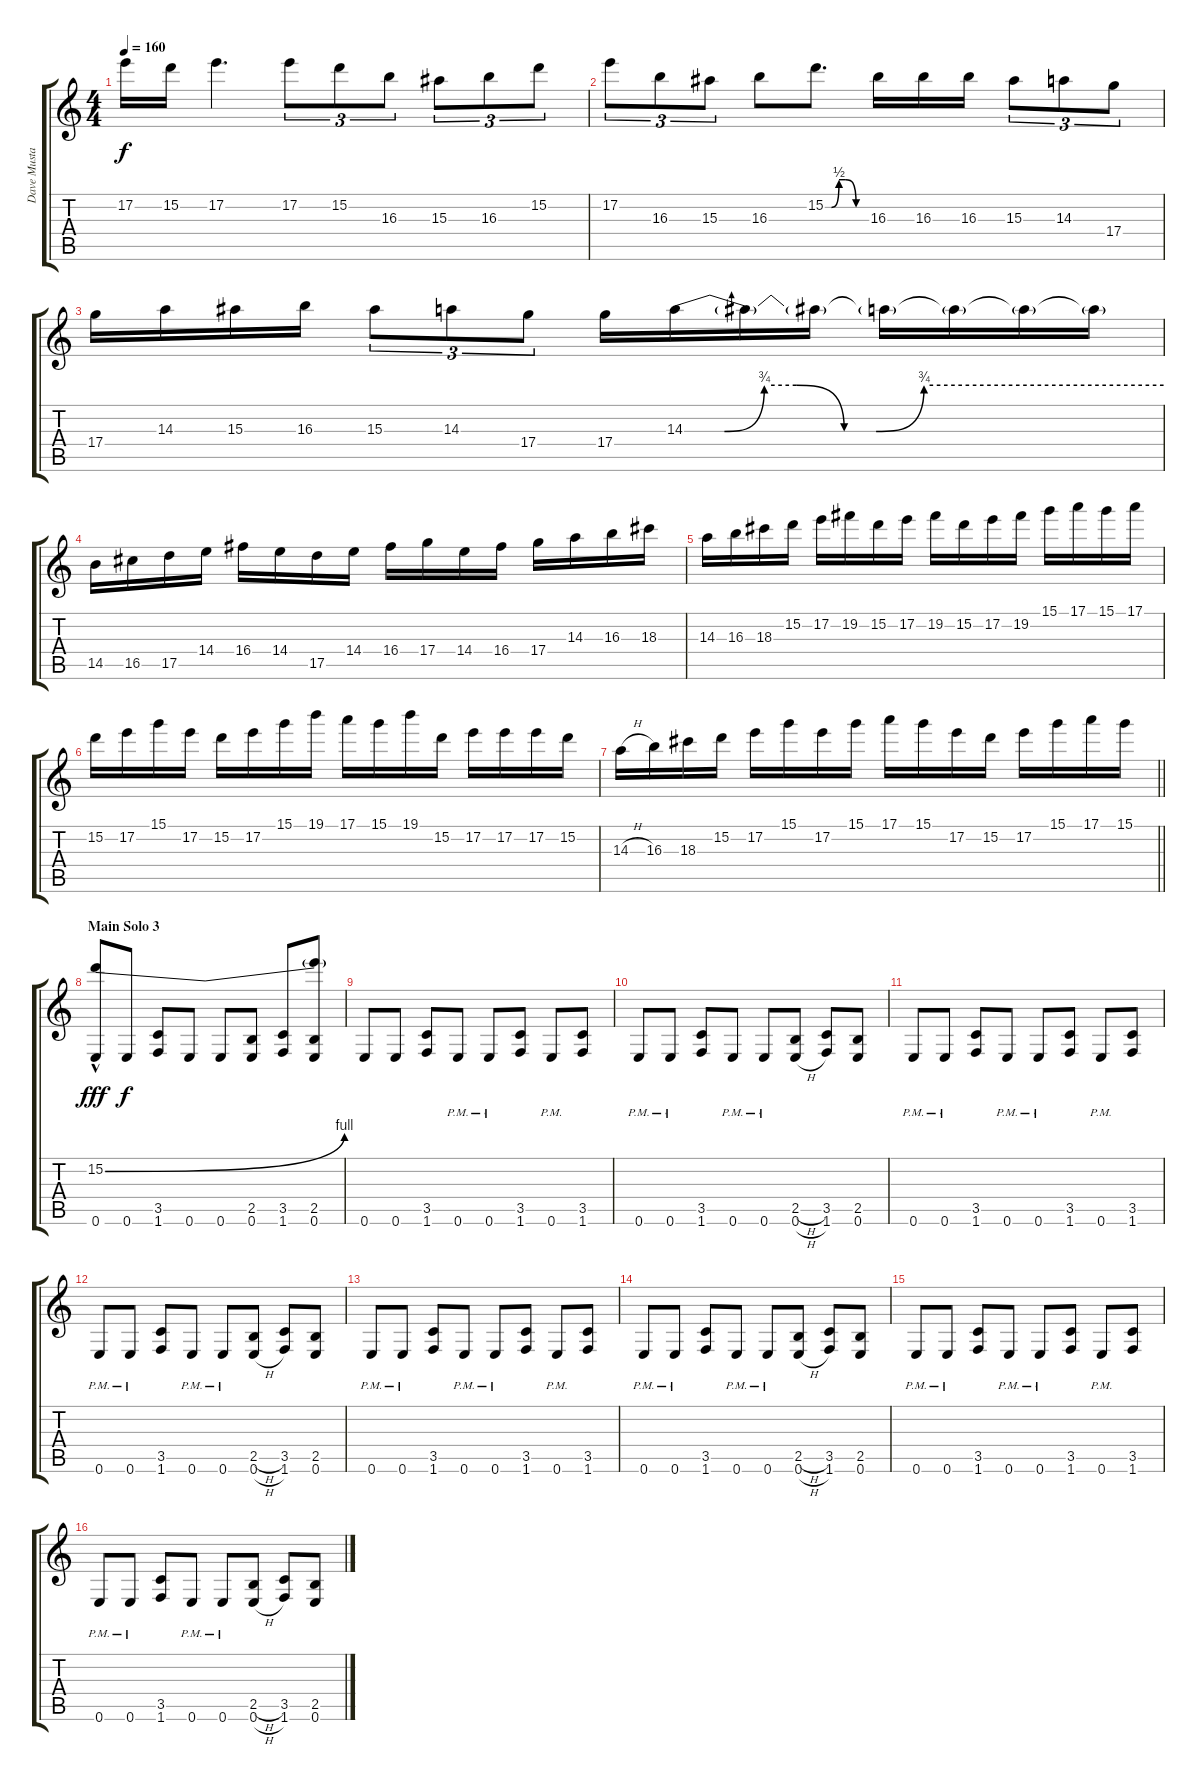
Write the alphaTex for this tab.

\track ("Dave Mustaine" "Dave Musta") {instrument distortionguitar}
\staff {score tabs}
\tuning (E4 B3 G3 D3 A2 E2) {hide}
\ts (4 4)
\tempo 160
\clef g2
\ks c
17.2.16{dy f} 15.2.16 17.2.4{d} 17.2.8{tu (3 2)} 15.2.8{tu (3 2)} 16.3.8{tu (3 2)} 15.3.8{tu (3 2)} 16.3.8{tu (3 2)} 15.2.8{tu (3 2)} |
17.2.8{tu (3 2)} 16.3.8{tu (3 2)} 15.3.8{tu (3 2)} 16.3.8 15.2{be (custom 0 0 9 0 20 2 30 2 45 0 60 0)}.8{d} 16.3.16 16.3.16 16.3.16 15.3.8{tu (3 2)} 14.3.8{tu (3 2)} 17.4.8{tu (3 2)} |
17.4.16 14.3.16 15.3.16 16.3.16 15.3.8{tu (3 2)} 14.3.8{tu (3 2)} 17.4.8{tu (3 2)} 17.4.16 14.3{be (custom 0 0 5 0 10 3 14 3 20 0 24 0 30 3 60 3)}.16 14.3{t}.16 14.3{t}.16 14.3{t}.16 14.3{t}.16 14.3{t}.16 14.3{t}.16 |
14.5.16 16.5.16 17.5.16 14.4.16 16.4.16 14.4.16 17.5.16 14.4.16 16.4.16 17.4.16 14.4.16 16.4.16 17.4.16 14.3.16 16.3.16 18.3.16 |
14.3.16 16.3.16 18.3.16 15.2.16 17.2.16 19.2.16 15.2.16 17.2.16 19.2.16 15.2.16 17.2.16 19.2.16 15.1.16 17.1.16 15.1.16 17.1.16 |
15.2.16 17.2.16 15.1.16 17.2.16 15.2.16 17.2.16 15.1.16 19.1.16 17.1.16 15.1.16 19.1.16 15.2.16 17.2.16 17.2.16 17.2.16 15.2.16 |
\barLineRight lightlight
14.3{h}.16 16.3.16 18.3.16 15.2.16 17.2.16 15.1.16 17.2.16 15.1.16 17.1.16 15.1.16 17.2.16 15.2.16 17.2.16 15.1.16 17.1.16 15.1.16 |
\section ("" "Main Solo 3")
(15.2{be (bend 0 0 60 4) hac} 0.6).8{dy fff} 0.6.8{dy f} (3.5 1.6).8 0.6.8 0.6.8 (2.5 0.6).8 (3.5 1.6).8 (15.2{t} 2.5 0.6).8 |
0.6.8 0.6.8 (3.5 1.6).8 0.6{pm}.8 0.6{pm}.8 (3.5 1.6).8 0.6{pm}.8 (3.5 1.6).8 |
0.6{pm}.8 0.6{pm}.8 (3.5 1.6).8 0.6{pm}.8 0.6{pm}.8 (2.5{h} 0.6{h}).8 (3.5 1.6).8 (2.5 0.6).8 |
0.6{pm}.8 0.6{pm}.8 (3.5 1.6).8 0.6{pm}.8 0.6{pm}.8 (3.5 1.6).8 0.6{pm}.8 (3.5 1.6).8 |
0.6{pm}.8 0.6{pm}.8 (3.5 1.6).8 0.6{pm}.8 0.6{pm}.8 (2.5{h} 0.6{h}).8 (3.5 1.6).8 (2.5 0.6).8 |
0.6{pm}.8 0.6{pm}.8 (3.5 1.6).8 0.6{pm}.8 0.6{pm}.8 (3.5 1.6).8 0.6{pm}.8 (3.5 1.6).8 |
0.6{pm}.8 0.6{pm}.8 (3.5 1.6).8 0.6{pm}.8 0.6{pm}.8 (2.5{h} 0.6{h}).8 (3.5 1.6).8 (2.5 0.6).8 |
0.6{pm}.8 0.6{pm}.8 (3.5 1.6).8 0.6{pm}.8 0.6{pm}.8 (3.5 1.6).8 0.6{pm}.8 (3.5 1.6).8 |
0.6{pm}.8 0.6{pm}.8 (3.5 1.6).8 0.6{pm}.8 0.6{pm}.8 (2.5{h} 0.6{h}).8 (3.5 1.6).8 (2.5 0.6).8
